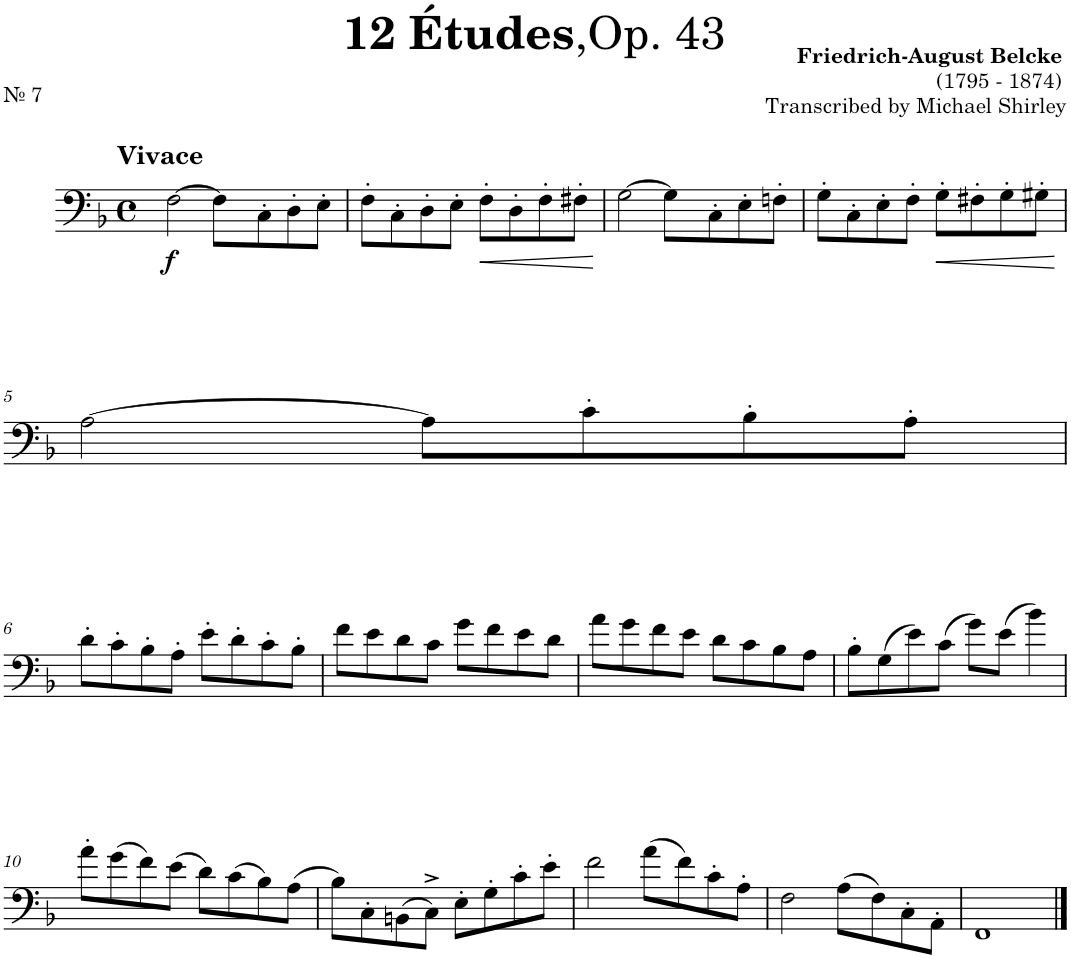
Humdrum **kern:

**kern	**dynam
*part1	*part1
*staff1	*staff1
*I"Trombone	*
*I'Tbn.	*
*clefF4	*
*k[b-]	*
*M4/4	*
*met(c)	*
=1	=1
!LO:TX:a:B:t=Vivace	!
!	!LO:DY:b
[2F\	f
8F\L]	.
8C'\	.
8D'\	.
8E'\J	.
=2	=2
8F'\L	.
8C'\	.
8D'\	.
8E'\J	.
!	!LO:HP:b
8F'\L	<
8D'\	.
8F'\	.
8F#X'\J	.
.	[
=3	=3
[2G\	.
8G\L]	.
8C'\	.
8E'\	.
8Fn'\J	.
=4	=4
8G'\L	.
8C'\	.
8E'\	.
8F'\J	.
!	!LO:HP:b
8G'\L	<
8F#X'\	.
8G'\	.
8G#X'\J	.
.	[
!!LO:LB:g=z
=5	=5
[2A\	.
8A\L]	.
8c'\	.
8B-'\	.
8A'\J	.
!!LO:LB:g=z
=6	=6
8d'\L	.
8c'\	.
8B-'\	.
8A'\J	.
8e'\L	.
8d'\	.
8c'\	.
8B-'\J	.
=7	=7
8f\L	.
8e\	.
8d\	.
8c\J	.
8g\L	.
8f\	.
8e\	.
8d\J	.
=8	=8
8a\L	.
8g\	.
8f\	.
8e\J	.
8d\L	.
8c\	.
8B-\	.
8A\J	.
=9	=9
8B-'\L	.
(8G\	.
8e\)	.
(8c\J	.
8g\L)	.
(8e\J	.
4b-\)	.
!!LO:LB:g=z
=10	=10
8a'\L	.
(8g\	.
8f\)	.
(8e\J	.
8d\L)	.
(8c\	.
8B-\)	.
(8A\J	.
=11	=11
8B-\L)	.
8C'\	.
(8BBn\	.
8C^\J)	.
8E'\L	.
8G'\	.
8c'\	.
8e'\J	.
=12	=12
2f\	.
(8a\L	.
8f\)	.
8c'\	.
8A'\J	.
=13	=13
2F\	.
(8A\L	.
8F\)	.
8C'\	.
8AA'\J	.
=14	=14
1FF	.
==	==
*-	*-
